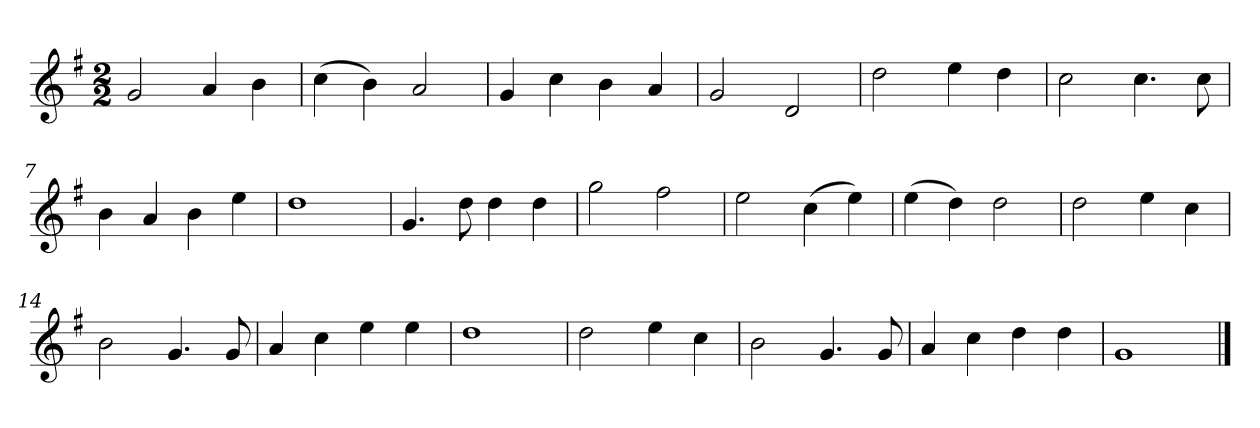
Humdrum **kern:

**kern
*part1
*staff1
*k[f#]
*M2/2
*MM120
=1
2g
4a
4b
=2
(4cc
4b)
2a
=3
4g
4cc
4b
4a
=4
2g
2d
=5
2dd
4ee
4dd
=6
2cc
4.cc
8cc
=7
4b
4a
4b
4ee
=8
1dd
=9
4.g
8dd
4dd
4dd
=10
2gg
2ff#
=11
2ee
(4cc
4ee)
=12
(4ee
4dd)
2dd
=13
2dd
4ee
4cc
=14
2b
4.g
8g
=15
4a
4cc
4ee
4ee
=16
1dd
=17
2dd
4ee
4cc
=18
2b
4.g
8g
=19
4a
4cc
4dd
4dd
=20
1g
==
*-
